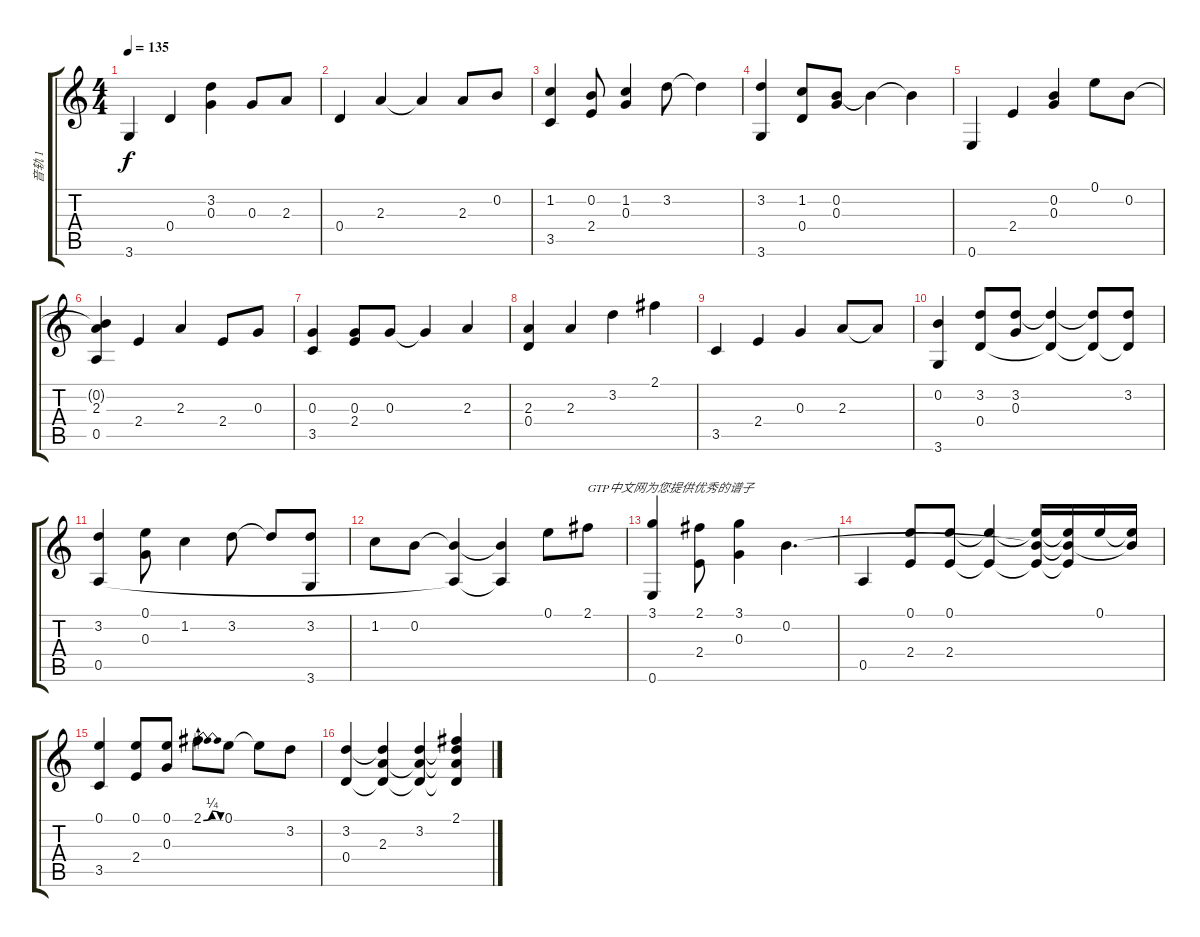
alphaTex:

\track ("音轨 1" "音轨 1") {instrument acousticguitarnylon}
\staff {score tabs}
\tuning (E4 B3 G3 D3 A2 E2) {hide}
\ts (4 4)
\tempo 135
\clef g2
\ks c
3.6.4{dy f} 0.4.4 (3.2 0.3).4 0.3.8 2.3.8 |
0.4.4 2.3.4 2.3{t}.4 2.3.8 0.2.8 |
(1.2 3.5).4 (0.2 2.4).8 (1.2 0.3).4 3.2.8 3.2{t}.4 |
(3.2 3.6).4 (1.2 0.4).8 (0.2 0.3).8 0.2{t}.4 0.2{t}.4 |
0.6.4 2.4.4 (0.2 0.3).4 0.1.8 0.2.8 |
(0.2{t} 2.3 0.5).4 2.4.4 2.3.4 2.4.8 0.3.8 |
(0.3 3.5).4 (0.3 2.4).8 0.3.8 0.3{t}.4 2.3.4 |
(2.3 0.4).4 2.3.4 3.2.4 2.1.4 |
3.5.4 2.4.4 0.3.4 2.3.8 2.3{t}.8 |
(0.2 3.6).4 (3.2 0.4).8 (3.2 0.3).8 (3.2{t} 0.4{t}).4 (3.2{t} 0.4{t}).8 (3.2 0.4{t}).8 |
(3.2 0.5).4 (0.1 0.3).8 1.2.4 3.2.8 3.2{t}.8 (3.2 3.6).8 |
1.2.8 0.2.8 (0.2{t} 0.5{t}).4 (0.2{t} 0.5{t}).4 0.1.8 2.1.8{txt "GTP中文网为您提供优秀的谱子"} |
(3.1 0.6).4 (2.1 2.4).8 (3.1 0.3).4 0.2.4{d} |
0.5.4 (0.1 2.4).8 (0.1 2.4).8 (0.1{t} 2.4{t}).4 (0.1{t} 0.2{t} 2.4{t}).16 (0.1{t} 0.2{t} 2.4{t}).16 0.1.16 (0.1{t} 0.2{t}).16 |
(0.1 3.5).4 (0.1 2.4).8 (0.1 0.3).8 2.1{be (bendrelease 0 0 15 1 30 1 60 0)}.8 0.1.8 0.1{t}.8 3.2.8 |
(3.2 0.4).4 (3.2{t} 2.3 0.4{t}).4 (3.2 2.3{t} 0.4{t}).4 (2.1 3.2{t} 2.3{t} 0.4{t}).4
